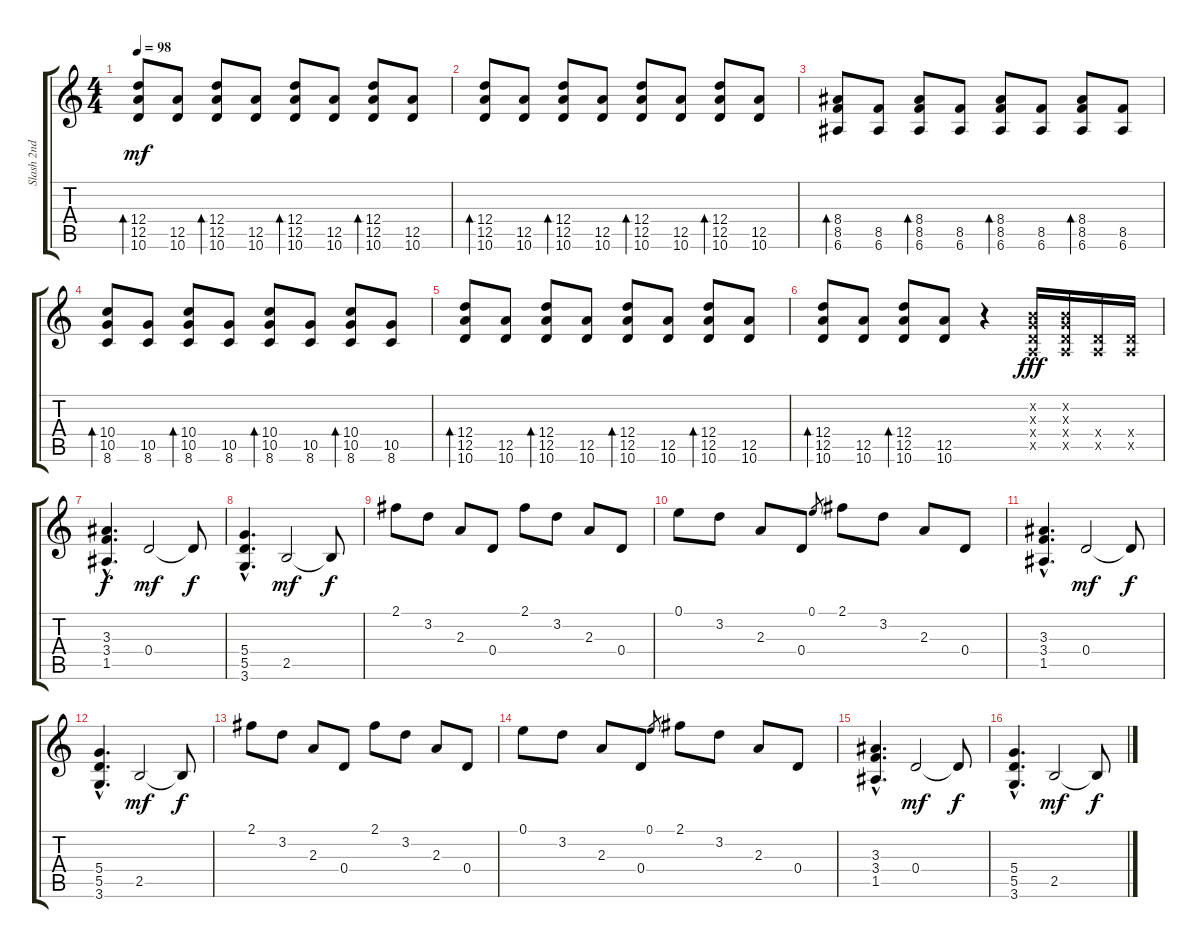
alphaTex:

\track ("Slash 2nd" "Slash 2nd") {instrument acousticguitarnylon}
\staff {score tabs}
\tuning (E4 B3 G3 D3 A2 E2) {hide}
\ts (4 4)
\tempo 98
\clef g2
\ks c
(12.4 12.5 10.6).8{bd 60 dy mf} (12.5 10.6).8 (12.4 12.5 10.6).8{bd 60} (12.5 10.6).8 (12.4 12.5 10.6).8{bd 60} (12.5 10.6).8 (12.4 12.5 10.6).8{bd 60} (12.5 10.6).8 |
(12.4 12.5 10.6).8{bd 60} (12.5 10.6).8 (12.4 12.5 10.6).8{bd 60} (12.5 10.6).8 (12.4 12.5 10.6).8{bd 60} (12.5 10.6).8 (12.4 12.5 10.6).8{bd 60} (12.5 10.6).8 |
(8.4 8.5 6.6).8{bd 60 volume 11 instrument acousticguitarnylon} (8.5 6.6).8 (8.4 8.5 6.6).8{bd 60} (8.5 6.6).8 (8.4 8.5 6.6).8{bd 60} (8.5 6.6).8 (8.4 8.5 6.6).8{bd 60} (8.5 6.6).8 |
(10.4 10.5 8.6).8{bd 60} (10.5 8.6).8 (10.4 10.5 8.6).8{bd 60} (10.5 8.6).8 (10.4 10.5 8.6).8{bd 60} (10.5 8.6).8 (10.4 10.5 8.6).8{bd 60} (10.5 8.6).8 |
(12.4 12.5 10.6).8{bd 60} (12.5 10.6).8 (12.4 12.5 10.6).8{bd 60} (12.5 10.6).8 (12.4 12.5 10.6).8{bd 60} (12.5 10.6).8 (12.4 12.5 10.6).8{bd 60} (12.5 10.6).8 |
(12.4 12.5 10.6).8{bd 60} (12.5 10.6).8 (12.4 12.5 10.6).8{bd 60} (12.5 10.6).8 r.4 (0.2{x} 0.3{x} 0.4{x} 0.5{x}).16{dy fff volume 8 instrument distortionguitar} (0.2{x} 0.3{x} 0.4{x} 0.5{x}).16 (0.4{x} 0.5{x}).16 (0.4{x} 0.5{x}).16 |
(3.3{hac} 3.4{hac} 1.5{hac}).4{d dy f volume 10 instrument distortionguitar} 0.4.2{dy mf} 0.4{t}.8{dy f} |
(5.4{hac} 5.5{hac} 3.6{hac}).4{d} 2.5.2{dy mf} 2.5{t}.8{dy f} |
2.1.8{volume 10 instrument distortionguitar} 3.2.8 2.3.8 0.4.8 2.1.8 3.2.8 2.3.8 0.4.8 |
0.1.8 3.2.8 2.3.8 0.4.8 0.1.8{gr} 2.1.8 3.2.8 2.3.8 0.4.8 |
(3.3{hac} 3.4{hac} 1.5{hac}).4{d volume 10 instrument distortionguitar} 0.4.2{dy mf} 0.4{t}.8{dy f} |
(5.4{hac} 5.5{hac} 3.6{hac}).4{d} 2.5.2{dy mf} 2.5{t}.8{dy f} |
2.1.8{volume 10 instrument distortionguitar} 3.2.8 2.3.8 0.4.8 2.1.8 3.2.8 2.3.8 0.4.8 |
0.1.8 3.2.8 2.3.8 0.4.8 0.1.8{gr} 2.1.8 3.2.8 2.3.8 0.4.8 |
(3.3{hac} 3.4{hac} 1.5{hac}).4{d volume 10 instrument distortionguitar} 0.4.2{dy mf} 0.4{t}.8{dy f} |
(5.4{hac} 5.5{hac} 3.6{hac}).4{d} 2.5.2{dy mf} 2.5{t}.8{dy f}
